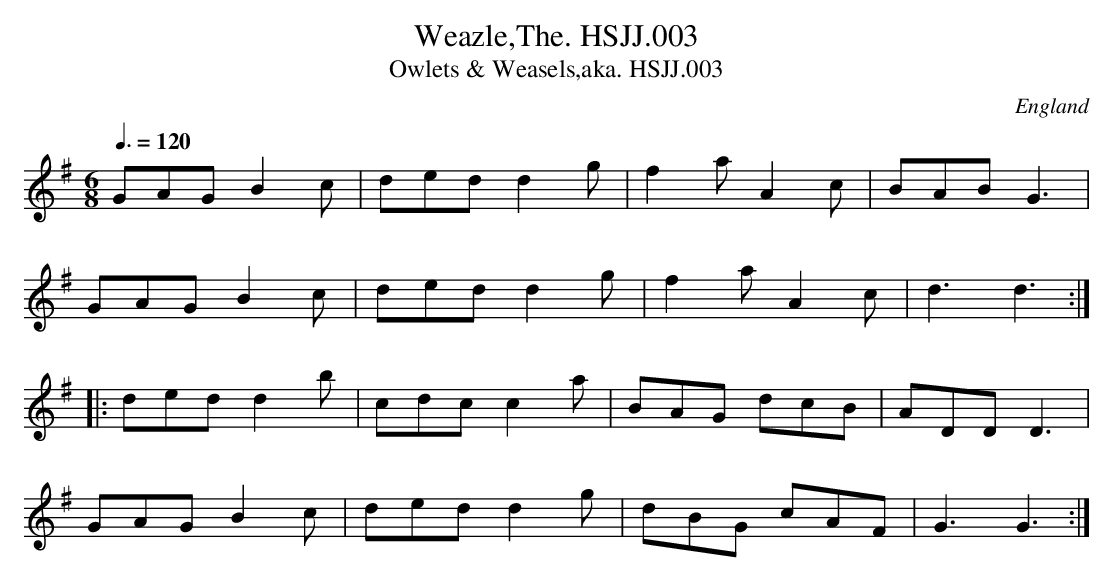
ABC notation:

X:1
T:Weazle,The. HSJJ.003
T:Owlets & Weasels,aka. HSJJ.003
L:1/8
M:6/8
O:England
Q:3/8=120
K:G
GAG B2c|dedd2g|f2aA2c|BABG3|!
GAGB2c|dedd2g|f2aA2c|d3d3:|!
|:dedd2b|cdcc2a|BAG dcB|ADDD3|!
GAGB2c|dedd2g|dBG cAF|G3G3:|
